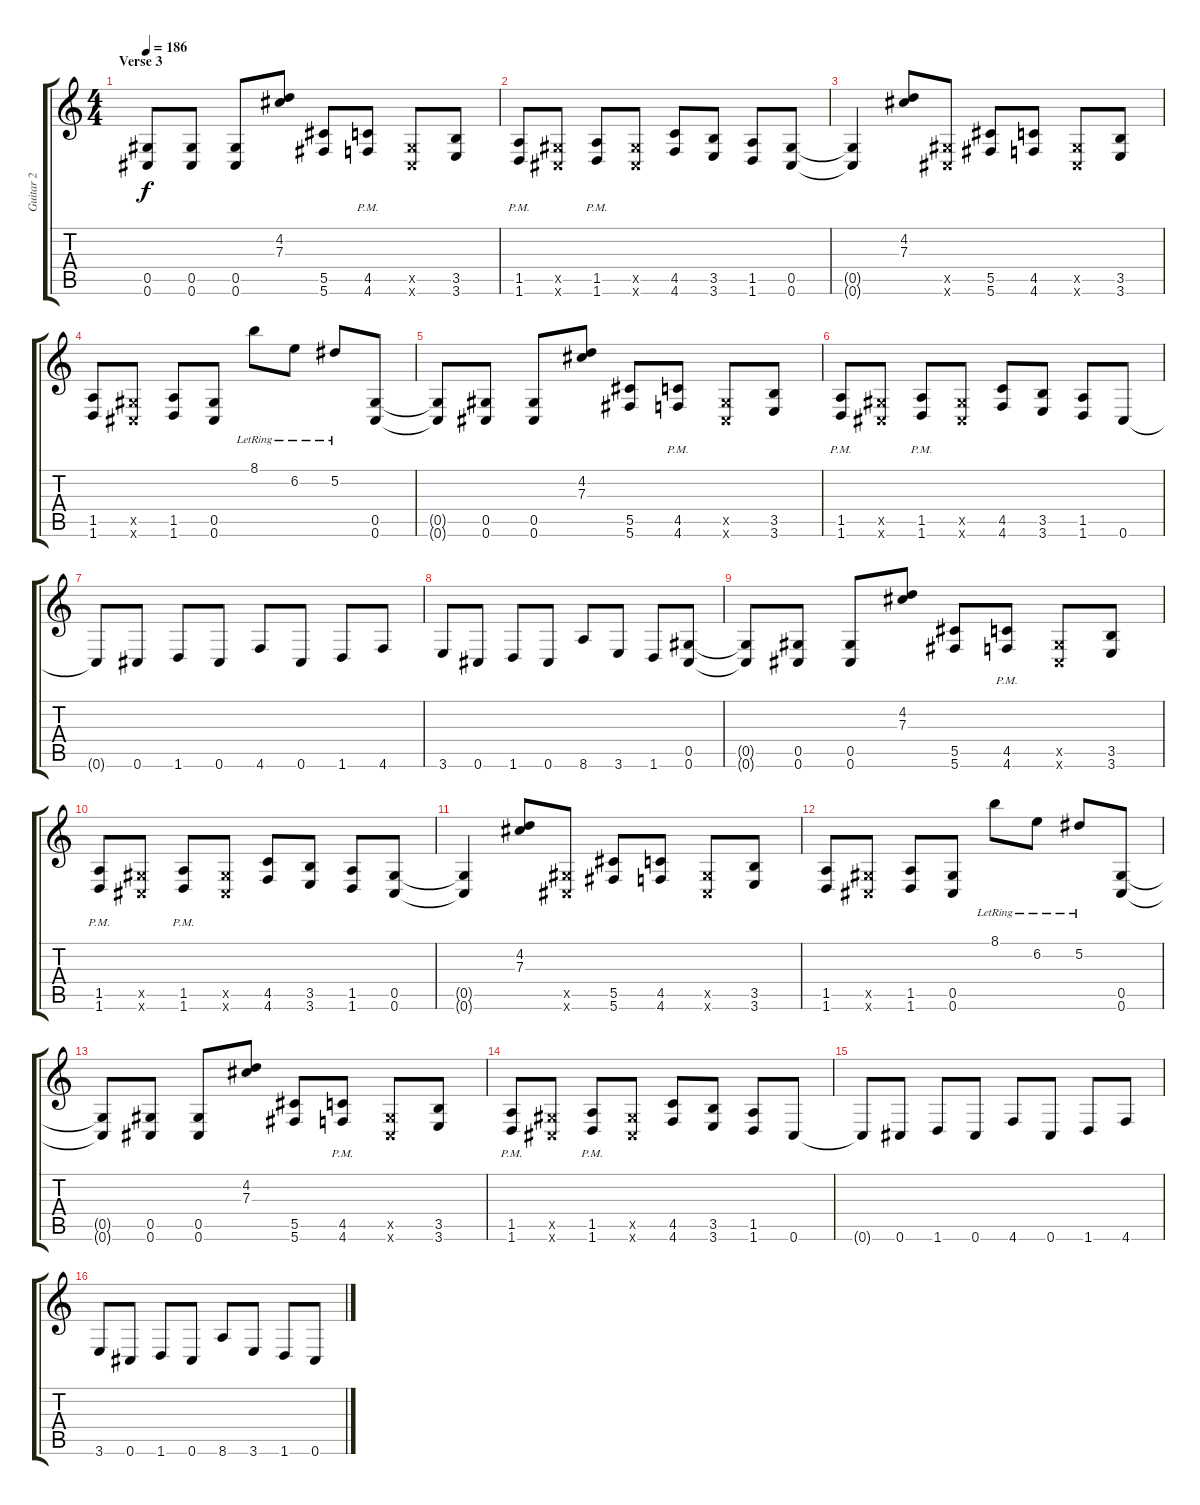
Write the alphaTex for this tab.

\track ("Guitar 2" "Guitar 2") {instrument distortionguitar}
\staff {score tabs}
\tuning (Eb4 Bb3 Gb3 Db3 Ab2 Db2) {hide}
\ts (4 4)
\section ("" "Verse 3")
\tempo 186
\clef g2
\ks c
(0.5 0.6).8{dy f} (0.5 0.6).8 (0.5 0.6).8 (4.2 7.3).8 (5.5 5.6).8 (4.5 4.6{pm}).8 (0.5{x} 0.6{x}).8 (3.5 3.6).8 |
(1.5 1.6{pm}).8 (0.5{x} 0.6{x}).8 (1.5 1.6{pm}).8 (0.5{x} 0.6{x}).8 (4.5 4.6).8 (3.5 3.6).8 (1.5 1.6).8 (0.5 0.6).8 |
(0.5{t} 0.6{t}).4 (4.2 7.3).8 (0.5{x} 0.6{x}).8 (5.5 5.6).8 (4.5 4.6).8 (0.5{x} 0.6{x}).8 (3.5 3.6).8 |
(1.5 1.6).8 (0.5{x} 0.6{x}).8 (1.5 1.6).8 (0.5 0.6).8 8.1{lr}.8 6.2{lr}.8 5.2{lr}.8 (0.5 0.6).8 |
(0.5{t} 0.6{t}).8 (0.5 0.6).8 (0.5 0.6).8 (4.2 7.3).8 (5.5 5.6).8 (4.5 4.6{pm}).8 (0.5{x} 0.6{x}).8 (3.5 3.6).8 |
(1.5 1.6{pm}).8 (0.5{x} 0.6{x}).8 (1.5 1.6{pm}).8 (0.5{x} 0.6{x}).8 (4.5 4.6).8 (3.5 3.6).8 (1.5 1.6).8 0.6.8 |
0.6{t}.8 0.6.8 1.6.8 0.6.8 4.6.8 0.6.8 1.6.8 4.6.8 |
3.6.8 0.6.8 1.6.8 0.6.8 8.6.8 3.6.8 1.6.8 (0.5 0.6).8 |
(0.5{t} 0.6{t}).8 (0.5 0.6).8 (0.5 0.6).8 (4.2 7.3).8 (5.5 5.6).8 (4.5 4.6{pm}).8 (0.5{x} 0.6{x}).8 (3.5 3.6).8 |
(1.5 1.6{pm}).8 (0.5{x} 0.6{x}).8 (1.5 1.6{pm}).8 (0.5{x} 0.6{x}).8 (4.5 4.6).8 (3.5 3.6).8 (1.5 1.6).8 (0.5 0.6).8 |
(0.5{t} 0.6{t}).4 (4.2 7.3).8 (0.5{x} 0.6{x}).8 (5.5 5.6).8 (4.5 4.6).8 (0.5{x} 0.6{x}).8 (3.5 3.6).8 |
(1.5 1.6).8 (0.5{x} 0.6{x}).8 (1.5 1.6).8 (0.5 0.6).8 8.1{lr}.8 6.2{lr}.8 5.2{lr}.8 (0.5 0.6).8 |
(0.5{t} 0.6{t}).8 (0.5 0.6).8 (0.5 0.6).8 (4.2 7.3).8 (5.5 5.6).8 (4.5 4.6{pm}).8 (0.5{x} 0.6{x}).8 (3.5 3.6).8 |
(1.5 1.6{pm}).8 (0.5{x} 0.6{x}).8 (1.5 1.6{pm}).8 (0.5{x} 0.6{x}).8 (4.5 4.6).8 (3.5 3.6).8 (1.5 1.6).8 0.6.8 |
0.6{t}.8 0.6.8 1.6.8 0.6.8 4.6.8 0.6.8 1.6.8 4.6.8 |
3.6.8 0.6.8 1.6.8 0.6.8 8.6.8 3.6.8 1.6.8 0.6.8
